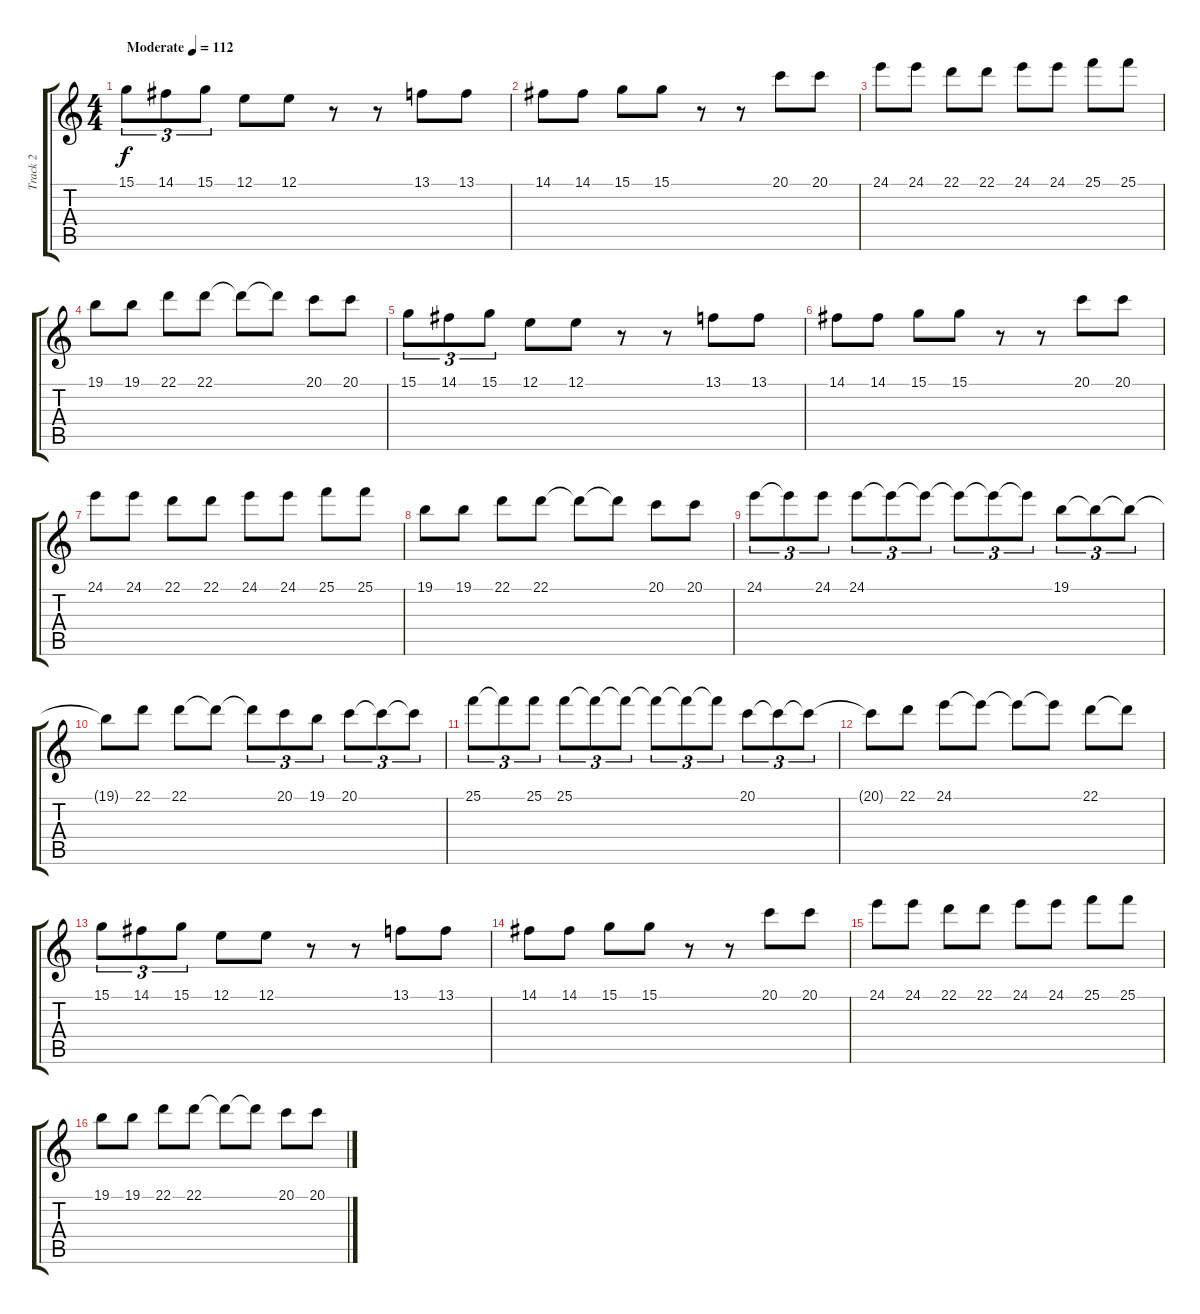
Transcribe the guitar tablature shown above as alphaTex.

\track ("Track 2" "Track 2") {instrument lead5charang}
\staff {score tabs}
\tuning (E4 B3 G3 D3 A2 E2) {hide}
\ts (4 4)
\tempo (112 "Moderate")
\clef g2
\ks c
15.1.8{tu (3 2) dy f instrument lead5charang} 14.1.8{tu (3 2)} 15.1.8{tu (3 2)} 12.1.8 12.1.8 r.8 r.8 13.1.8 13.1.8 |
14.1.8 14.1.8 15.1.8 15.1.8 r.8 r.8 20.1.8 20.1.8 |
24.1.8 24.1.8 22.1.8 22.1.8 24.1.8 24.1.8 25.1.8 25.1.8 |
19.1.8 19.1.8 22.1.8 22.1.8 22.1{t}.8 22.1{t}.8 20.1.8 20.1.8 |
15.1.8{tu (3 2)} 14.1.8{tu (3 2)} 15.1.8{tu (3 2)} 12.1.8 12.1.8 r.8 r.8 13.1.8 13.1.8 |
14.1.8 14.1.8 15.1.8 15.1.8 r.8 r.8 20.1.8 20.1.8 |
24.1.8 24.1.8 22.1.8 22.1.8 24.1.8 24.1.8 25.1.8 25.1.8 |
19.1.8 19.1.8 22.1.8 22.1.8 22.1{t}.8 22.1{t}.8 20.1.8 20.1.8 |
24.1.8{tu (3 2)} 24.1{t}.8{tu (3 2)} 24.1.8{tu (3 2)} 24.1.8{tu (3 2)} 24.1{t}.8{tu (3 2)} 24.1{t}.8{tu (3 2)} 24.1{t}.8{tu (3 2)} 24.1{t}.8{tu (3 2)} 24.1{t}.8{tu (3 2)} 19.1.8{tu (3 2)} 19.1{t}.8{tu (3 2)} 19.1{t}.8{tu (3 2)} |
19.1{t}.8 22.1.8 22.1.8 22.1{t}.8 22.1{t}.8{tu (3 2)} 20.1.8{tu (3 2)} 19.1.8{tu (3 2)} 20.1.8{tu (3 2)} 20.1{t}.8{tu (3 2)} 20.1{t}.8{tu (3 2)} |
25.1.8{tu (3 2)} 25.1{t}.8{tu (3 2)} 25.1.8{tu (3 2)} 25.1.8{tu (3 2)} 25.1{t}.8{tu (3 2)} 25.1{t}.8{tu (3 2)} 25.1{t}.8{tu (3 2)} 25.1{t}.8{tu (3 2)} 25.1{t}.8{tu (3 2)} 20.1.8{tu (3 2)} 20.1{t}.8{tu (3 2)} 20.1{t}.8{tu (3 2)} |
20.1{t}.8 22.1.8 24.1.8 24.1{t}.8 24.1{t}.8 24.1{t}.8 22.1.8 22.1{t}.8 |
15.1.8{tu (3 2)} 14.1.8{tu (3 2)} 15.1.8{tu (3 2)} 12.1.8 12.1.8 r.8 r.8 13.1.8 13.1.8 |
14.1.8 14.1.8 15.1.8 15.1.8 r.8 r.8 20.1.8 20.1.8 |
24.1.8 24.1.8 22.1.8 22.1.8 24.1.8 24.1.8 25.1.8 25.1.8 |
19.1.8 19.1.8 22.1.8 22.1.8 22.1{t}.8 22.1{t}.8 20.1.8 20.1.8
